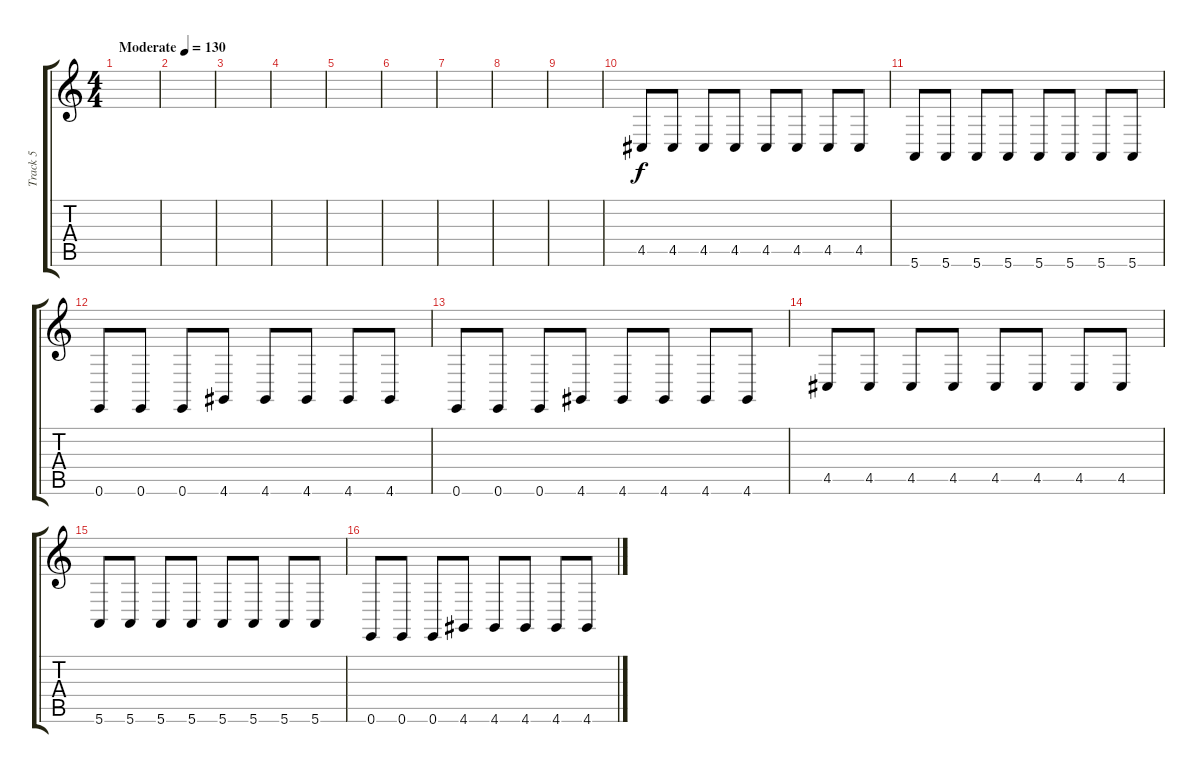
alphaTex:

\track ("Track 5" "Track 5") {instrument lead8bassandlead}
\staff {score tabs}
\tuning (E4 B3 G3 D3 A2 E2) {hide}
\ts (4 4)
\tempo (130 "Moderate")
\clef g2
\ks c
|
|
|
|
|
|
|
|
|
4.5.8 4.5.8 4.5.8 4.5.8 4.5.8 4.5.8 4.5.8 4.5.8 |
5.6.8 5.6.8 5.6.8 5.6.8 5.6.8 5.6.8 5.6.8 5.6.8 |
0.6.8 0.6.8 0.6.8 4.6.8 4.6.8 4.6.8 4.6.8 4.6.8 |
0.6.8 0.6.8 0.6.8 4.6.8 4.6.8 4.6.8 4.6.8 4.6.8 |
4.5.8 4.5.8 4.5.8 4.5.8 4.5.8 4.5.8 4.5.8 4.5.8 |
5.6.8 5.6.8 5.6.8 5.6.8 5.6.8 5.6.8 5.6.8 5.6.8 |
0.6.8 0.6.8 0.6.8 4.6.8 4.6.8 4.6.8 4.6.8 4.6.8
